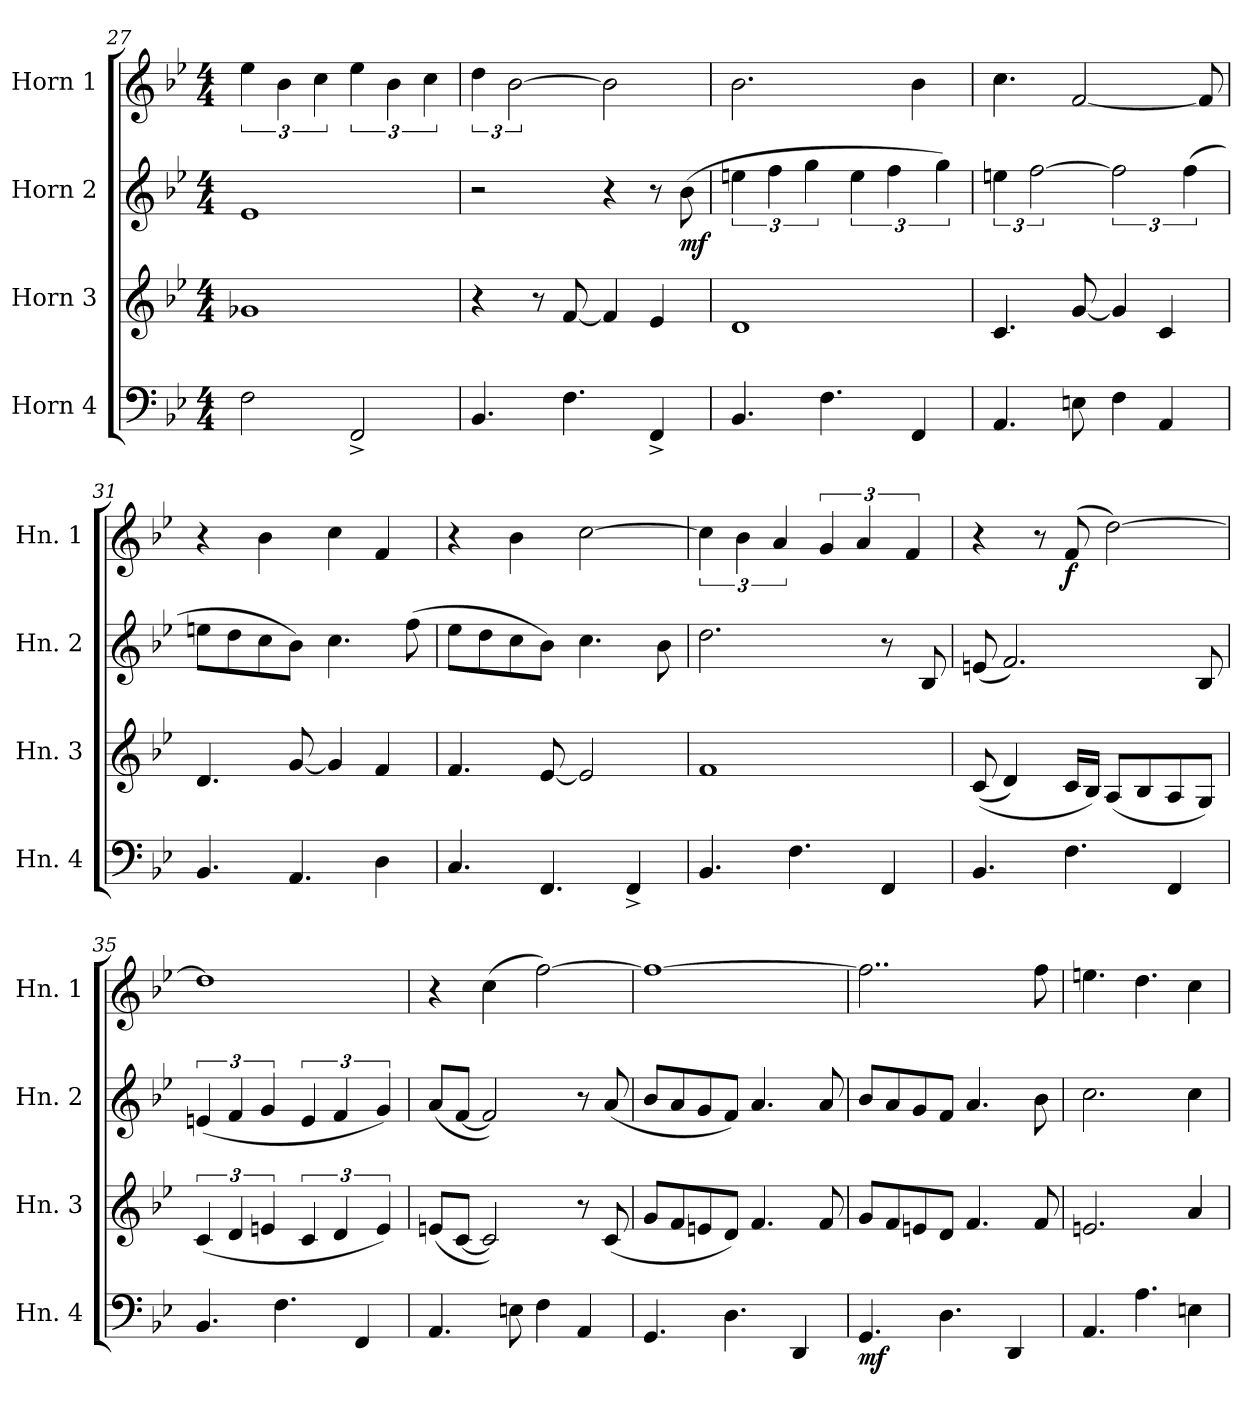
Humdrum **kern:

**kern	**dynam	**kern	**kern	**dynam	**kern	**dynam
*part4	*part4	*part3	*part2	*part2	*part1	*part1
*staff4	*staff4	*staff3	*staff2	*staff2	*staff1	*staff1
*I"Horn 4	*	*I"Horn 3	*I"Horn 2	*	*I"Horn 1	*
*I'Hn. 4	*	*I'Hn. 3	*I'Hn. 2	*	*I'Hn. 1	*
*clefF4	*	*clefG2	*clefG2	*	*clefG2	*
*ITrd4c7	*	*ITrd4c7	*ITrd4c7	*	*ITrd4c7	*
*k[b-e-a-]	*	*k[b-e-a-]	*k[b-e-a-]	*	*k[b-e-a-]	*
*M4/4	*	*M4/4	*M4/4	*	*M4/4	*
=27	=27	=27	=27	=27	=27	=27
2BB-\	.	1c-X	1A-	.	6a-\	.
.	.	.	.	.	6e-\	.
.	.	.	.	.	6f\	.
2BBB-^/	.	.	.	.	6a-\	.
.	.	.	.	.	6e-\	.
.	.	.	.	.	6f\	.
=28	=28	=28	=28	=28	=28	=28
4.EE-/	.	4r	2r	.	6g\	.
.	.	.	.	.	[3e-\	.
.	.	8r	.	.	.	.
4.BB-\	.	[8B-/	.	.	.	.
.	.	4B-/]	4r	.	2e-\]	.
4BBB-^/	.	4A-/	8r	.	.	.
!	!	!	!	!LO:DY:b	!	!
.	.	.	(8e-\	mf	.	.
=29	=29	=29	=29	=29	=29	=29
4.EE-/	.	1G	6an\	.	2.e-\	.
.	.	.	6b-\	.	.	.
.	.	.	6cc\	.	.	.
4.BB-\	.	.	.	.	.	.
.	.	.	6a\	.	.	.
.	.	.	6b-\	.	.	.
4BBB-/	.	.	.	.	4e-\	.
.	.	.	6cc\)	.	.	.
!!LO:LB:g=z
=30	=30	=30	=30	=30	=30	=30
4.DD/	.	4.F/	6an\	.	4.f\	.
.	.	.	[3b-\	.	.	.
8AAn\	.	[8c/	.	.	[2B-/	.
4BB-\	.	4c/]	3b-\]	.	.	.
4DD/	.	4F/	.	.	.	.
.	.	.	(6b-\	.	.	.
.	.	.	.	.	8B-/]	.
=31	=31	=31	=31	=31	=31	=31
4.EE-/	.	4.G/	8an\L	.	4r	.
.	.	.	8g\	.	.	.
.	.	.	8f\	.	4e-\	.
4.DD/	.	[8c/	8e-\J)	.	.	.
.	.	4c/]	4.f\	.	4f\	.
4GG\	.	4B-/	.	.	4B-/	.
.	.	.	(8b-\	.	.	.
=32	=32	=32	=32	=32	=32	=32
4.FF/	.	4.B-/	8a-\L	.	4r	.
.	.	.	8g\	.	.	.
.	.	.	8f\	.	4e-\	.
4.BBB-/	.	[8A-/	8e-\J)	.	.	.
.	.	2A-/]	4.f\	.	[2f\	.
4BBB-^/	.	.	.	.	.	.
.	.	.	8e-\	.	.	.
=33	=33	=33	=33	=33	=33	=33
4.EE-/	.	1B-	2.g\	.	6f\]	.
.	.	.	.	.	6e-\	.
.	.	.	.	.	6d/	.
4.BB-\	.	.	.	.	.	.
.	.	.	.	.	6c/	.
.	.	.	.	.	6d/	.
4BBB-/	.	.	8r	.	.	.
.	.	.	.	.	6B-/	.
.	.	.	8E-/	.	.	.
=34	=34	=34	=34	=34	=34	=34
4.EE-/	.	((8F/	(8An/	.	4r	.
.	.	4G/)	2.B-/)	.	.	.
.	.	.	.	.	8r	.
!	!	!	!	!	!	!LO:DY:b
4.BB-\	.	16F/LL	.	.	(8B-/	f
.	.	16E-/JJ)	.	.	.	.
.	.	(8D/L	.	.	[2g\)	.
.	.	8E-/	.	.	.	.
4BBB-/	.	8D/	.	.	.	.
.	.	8C/J)	8E-/	.	.	.
!!LO:LB:g=z
=35	=35	=35	=35	=35	=35	=35
4.EE-/	.	(6F/	(6An/	.	1g]	.
.	.	6G/	6B-/	.	.	.
.	.	6An/	6c/	.	.	.
4.BB-\	.	.	.	.	.	.
.	.	6F/	6A/	.	.	.
.	.	6G/	6B-/	.	.	.
4BBB-/	.	.	.	.	.	.
.	.	6A/)	6c/)	.	.	.
=36	=36	=36	=36	=36	=36	=36
4.DD/	.	(8An/L	(8d/L	.	4r	.
.	.	[8F/J	[8B-/J	.	.	.
.	.	2F/])	2B-/])	.	(4f\	.
8AAn\	.	.	.	.	.	.
4BB-\	.	.	.	.	[2b-\)	.
4DD/	.	8r	8r	.	.	.
.	.	(8F/	(8d/	.	.	.
=37	=37	=37	=37	=37	=37	=37
4.CC/	.	8c/L	8e-/L	.	1b-_	.
.	.	8B-/	8d/	.	.	.
.	.	8An/	8c/	.	.	.
4.GG\	.	8G/J)	8B-/J)	.	.	.
.	.	4.B-/	4.d/	.	.	.
4GGG/	.	.	.	.	.	.
.	.	8B-/	8d/	.	.	.
=38	=38	=38	=38	=38	=38	=38
!	!LO:DY:b	!	!	!	!	!
4.CC/	mf	8c/L	8e-/L	.	2..b-\]	.
.	.	8B-/	8d/	.	.	.
.	.	8An/	8c/	.	.	.
4.GG\	.	8G/J	8B-/J	.	.	.
.	.	4.B-/	4.d/	.	.	.
4GGG/	.	.	.	.	.	.
.	.	8B-/	8e-\	.	8b-\	.
=39	=39	=39	=39	=39	=39	=39
4.DD/	.	2.An/	2.f\	.	4.an\	.
4.D\	.	.	.	.	4.g\	.
4AAn\	.	4d/	4f\	.	4f\	.
=	=	=	=	=	=	=
*-	*-	*-	*-	*-	*-	*-
